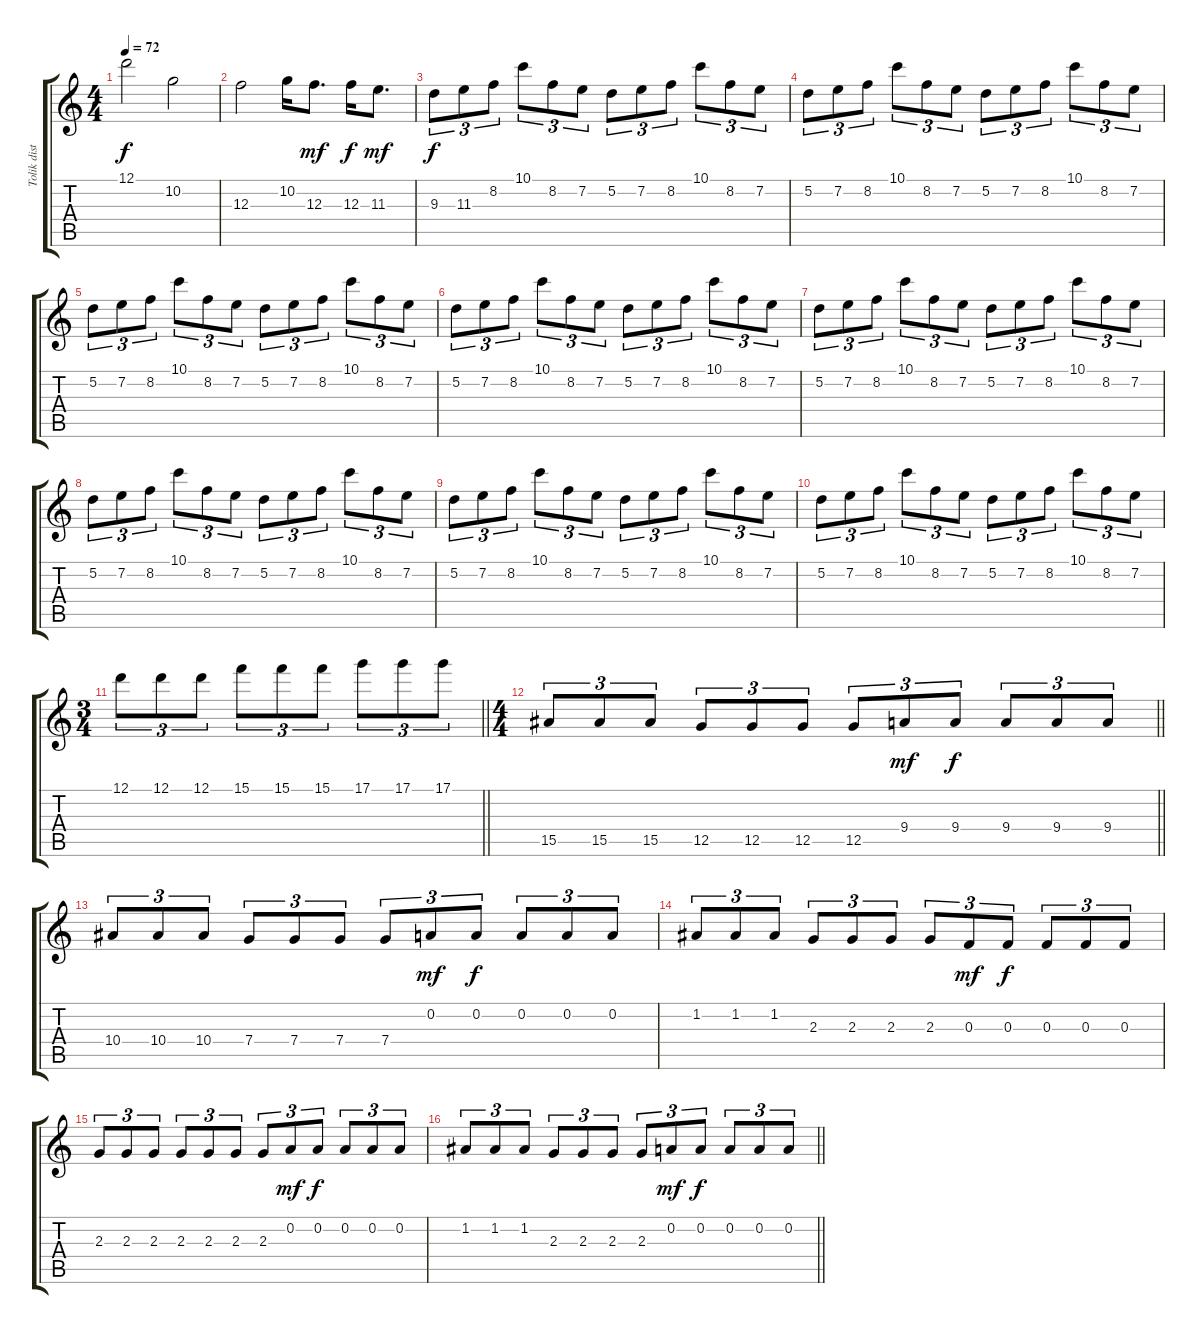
\track ("Tolik dist" "Tolik dist") {instrument distortionguitar}
\staff {score tabs}
\tuning (D4 A3 F3 C3 G2 C2) {hide}
\ts (4 4)
\tempo 72
\clef g2
\ks c
12.1.2{dy f} 10.2.2 |
12.3.2 10.2.16 12.3.8{d dy mf} 12.3.16{dy f} 11.3.8{d dy mf} |
9.3.8{tu (3 2) dy f} 11.3.8{tu (3 2)} 8.2.8{tu (3 2)} 10.1.8{tu (3 2)} 8.2.8{tu (3 2)} 7.2.8{tu (3 2)} 5.2.8{tu (3 2)} 7.2.8{tu (3 2)} 8.2.8{tu (3 2)} 10.1.8{tu (3 2)} 8.2.8{tu (3 2)} 7.2.8{tu (3 2)} |
5.2.8{tu (3 2)} 7.2.8{tu (3 2)} 8.2.8{tu (3 2)} 10.1.8{tu (3 2)} 8.2.8{tu (3 2)} 7.2.8{tu (3 2)} 5.2.8{tu (3 2)} 7.2.8{tu (3 2)} 8.2.8{tu (3 2)} 10.1.8{tu (3 2)} 8.2.8{tu (3 2)} 7.2.8{tu (3 2)} |
5.2.8{tu (3 2)} 7.2.8{tu (3 2)} 8.2.8{tu (3 2)} 10.1.8{tu (3 2)} 8.2.8{tu (3 2)} 7.2.8{tu (3 2)} 5.2.8{tu (3 2)} 7.2.8{tu (3 2)} 8.2.8{tu (3 2)} 10.1.8{tu (3 2)} 8.2.8{tu (3 2)} 7.2.8{tu (3 2)} |
5.2.8{tu (3 2)} 7.2.8{tu (3 2)} 8.2.8{tu (3 2)} 10.1.8{tu (3 2)} 8.2.8{tu (3 2)} 7.2.8{tu (3 2)} 5.2.8{tu (3 2)} 7.2.8{tu (3 2)} 8.2.8{tu (3 2)} 10.1.8{tu (3 2)} 8.2.8{tu (3 2)} 7.2.8{tu (3 2)} |
5.2.8{tu (3 2)} 7.2.8{tu (3 2)} 8.2.8{tu (3 2)} 10.1.8{tu (3 2)} 8.2.8{tu (3 2)} 7.2.8{tu (3 2)} 5.2.8{tu (3 2)} 7.2.8{tu (3 2)} 8.2.8{tu (3 2)} 10.1.8{tu (3 2)} 8.2.8{tu (3 2)} 7.2.8{tu (3 2)} |
5.2.8{tu (3 2)} 7.2.8{tu (3 2)} 8.2.8{tu (3 2)} 10.1.8{tu (3 2)} 8.2.8{tu (3 2)} 7.2.8{tu (3 2)} 5.2.8{tu (3 2)} 7.2.8{tu (3 2)} 8.2.8{tu (3 2)} 10.1.8{tu (3 2)} 8.2.8{tu (3 2)} 7.2.8{tu (3 2)} |
5.2.8{tu (3 2)} 7.2.8{tu (3 2)} 8.2.8{tu (3 2)} 10.1.8{tu (3 2)} 8.2.8{tu (3 2)} 7.2.8{tu (3 2)} 5.2.8{tu (3 2)} 7.2.8{tu (3 2)} 8.2.8{tu (3 2)} 10.1.8{tu (3 2)} 8.2.8{tu (3 2)} 7.2.8{tu (3 2)} |
5.2.8{tu (3 2)} 7.2.8{tu (3 2)} 8.2.8{tu (3 2)} 10.1.8{tu (3 2)} 8.2.8{tu (3 2)} 7.2.8{tu (3 2)} 5.2.8{tu (3 2)} 7.2.8{tu (3 2)} 8.2.8{tu (3 2)} 10.1.8{tu (3 2)} 8.2.8{tu (3 2)} 7.2.8{tu (3 2)} |
\ts (3 4)
\barLineRight lightlight
12.1.8{tu (3 2)} 12.1.8{tu (3 2)} 12.1.8{tu (3 2)} 15.1.8{tu (3 2)} 15.1.8{tu (3 2)} 15.1.8{tu (3 2)} 17.1.8{tu (3 2)} 17.1.8{tu (3 2)} 17.1.8{tu (3 2)} |
\ts (4 4)
\barLineRight lightlight
15.5.8{tu (3 2)} 15.5.8{tu (3 2)} 15.5.8{tu (3 2)} 12.5.8{tu (3 2)} 12.5.8{tu (3 2)} 12.5.8{tu (3 2)} 12.5.8{tu (3 2)} 9.4.8{tu (3 2) dy mf} 9.4.8{tu (3 2) dy f} 9.4.8{tu (3 2)} 9.4.8{tu (3 2)} 9.4.8{tu (3 2)} |
10.4.8{tu (3 2)} 10.4.8{tu (3 2)} 10.4.8{tu (3 2)} 7.4.8{tu (3 2)} 7.4.8{tu (3 2)} 7.4.8{tu (3 2)} 7.4.8{tu (3 2)} 0.2.8{tu (3 2) dy mf} 0.2.8{tu (3 2) dy f} 0.2.8{tu (3 2)} 0.2.8{tu (3 2)} 0.2.8{tu (3 2)} |
1.2.8{tu (3 2)} 1.2.8{tu (3 2)} 1.2.8{tu (3 2)} 2.3.8{tu (3 2)} 2.3.8{tu (3 2)} 2.3.8{tu (3 2)} 2.3.8{tu (3 2)} 0.3.8{tu (3 2) dy mf} 0.3.8{tu (3 2) dy f} 0.3.8{tu (3 2)} 0.3.8{tu (3 2)} 0.3.8{tu (3 2)} |
2.3.8{tu (3 2)} 2.3.8{tu (3 2)} 2.3.8{tu (3 2)} 2.3.8{tu (3 2)} 2.3.8{tu (3 2)} 2.3.8{tu (3 2)} 2.3.8{tu (3 2)} 0.2.8{tu (3 2) dy mf} 0.2.8{tu (3 2) dy f} 0.2.8{tu (3 2)} 0.2.8{tu (3 2)} 0.2.8{tu (3 2)} |
\barLineRight lightlight
1.2.8{tu (3 2)} 1.2.8{tu (3 2)} 1.2.8{tu (3 2)} 2.3.8{tu (3 2)} 2.3.8{tu (3 2)} 2.3.8{tu (3 2)} 2.3.8{tu (3 2)} 0.2.8{tu (3 2) dy mf} 0.2.8{tu (3 2) dy f} 0.2.8{tu (3 2)} 0.2.8{tu (3 2)} 0.2.8{tu (3 2)}
